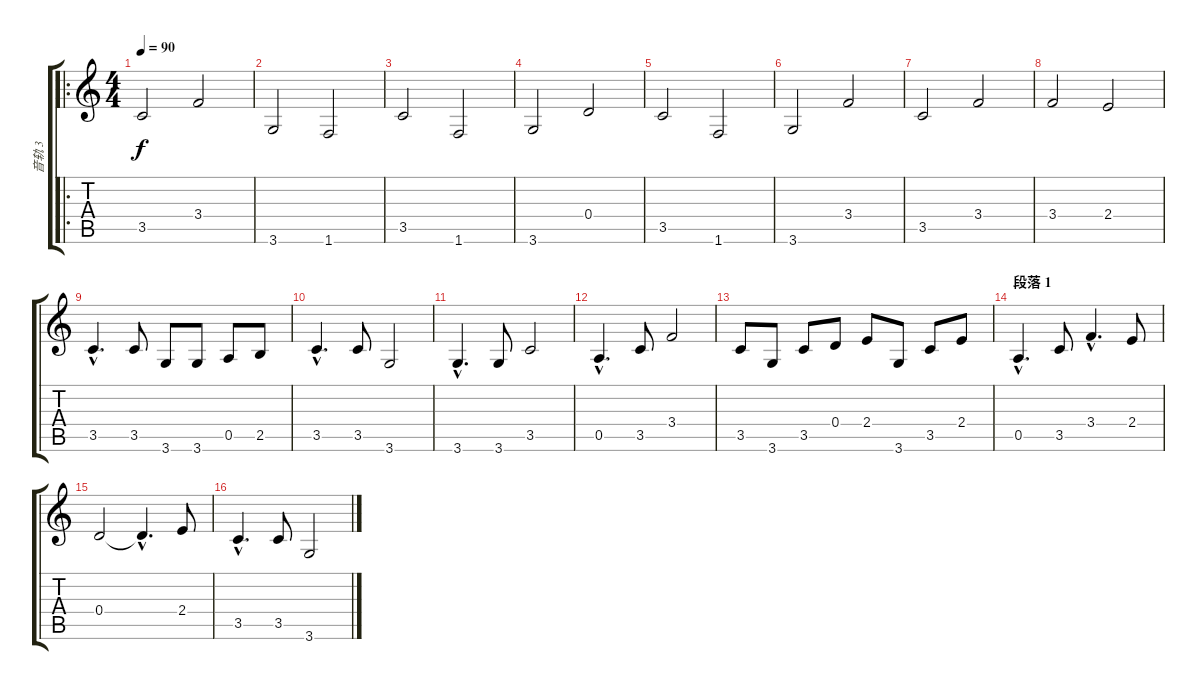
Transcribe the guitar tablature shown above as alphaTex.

\track ("音轨 3" "音轨 3") {instrument fretlessbass}
\staff {score tabs}
\tuning (E4 B3 G3 D3 A2 E2) {hide}
\ro
\ts (4 4)
\tempo 90
\clef g2
\ks c
3.5.2{dy f instrument fretlessbass} 3.4.2 |
3.6.2 1.6.2 |
3.5.2 1.6.2 |
3.6.2 0.4.2 |
3.5.2 1.6.2 |
3.6.2 3.4.2 |
3.5.2 3.4.2 |
3.4.2 2.4.2 |
3.5{hac}.4{d} 3.5.8 3.6.8 3.6.8 0.5.8 2.5.8 |
3.5{hac}.4{d} 3.5.8 3.6.2 |
3.6{hac}.4{d} 3.6.8 3.5.2 |
0.5{hac}.4{d} 3.5.8 3.4.2 |
3.5.8 3.6.8 3.5.8 0.4.8 2.4.8 3.6.8 3.5.8 2.4.8 |
\section ("" "段落 1")
0.5{hac}.4{d} 3.5.8 3.4{hac}.4{d} 2.4.8 |
0.4.2 0.4{hac t}.4{d} 2.4.8 |
3.5{hac}.4{d} 3.5.8 3.6.2
